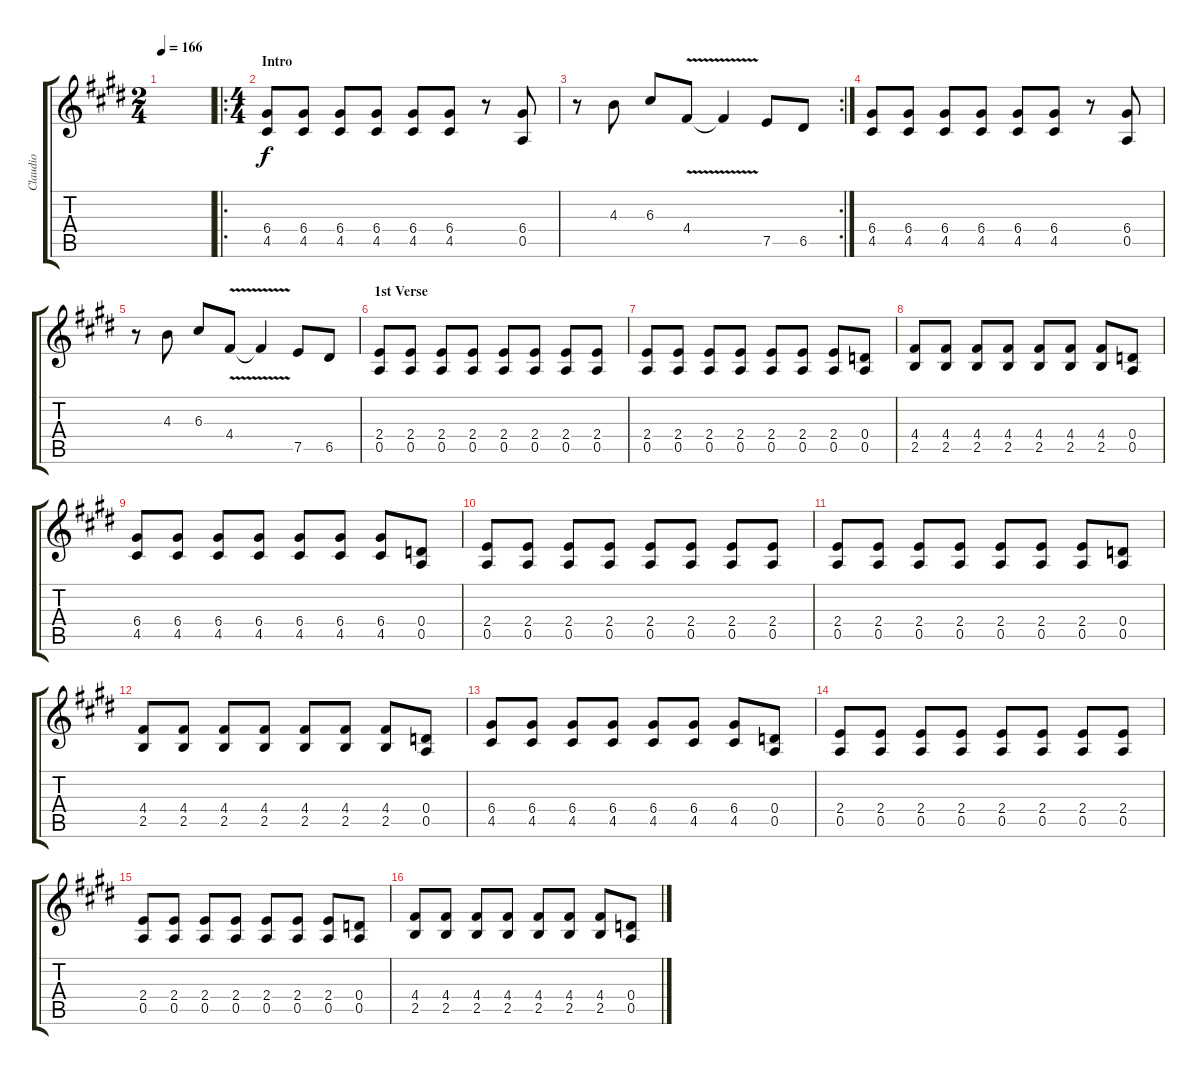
\track ("Claudio" "Claudio") {instrument overdrivenguitar}
\staff {score tabs}
\tuning (E4 B3 G3 D3 A2 E2) {hide}
\ts (2 4)
\tempo 166
\clef g2
\ks e
|
\ro
\ts (4 4)
\section ("" "Intro")
(6.4 4.5).8 (6.4 4.5).8 (6.4 4.5).8 (6.4 4.5).8 (6.4 4.5).8 (6.4 4.5).8 r.8 (6.4 0.5).8 |
\rc 2
r.8 4.3.8 6.3.8 4.4{v}.8 4.4{t}.4 7.5.8 6.5.8 |
(6.4 4.5).8 (6.4 4.5).8 (6.4 4.5).8 (6.4 4.5).8 (6.4 4.5).8 (6.4 4.5).8 r.8 (6.4 0.5).8 |
r.8 4.3.8 6.3.8 4.4{v}.8 4.4{t}.4 7.5.8 6.5.8 |
\section ("" "1st Verse")
(2.4 0.5).8 (2.4 0.5).8 (2.4 0.5).8 (2.4 0.5).8 (2.4 0.5).8 (2.4 0.5).8 (2.4 0.5).8 (2.4 0.5).8 |
(2.4 0.5).8 (2.4 0.5).8 (2.4 0.5).8 (2.4 0.5).8 (2.4 0.5).8 (2.4 0.5).8 (2.4 0.5).8 (0.4 0.5).8 |
(4.4 2.5).8 (4.4 2.5).8 (4.4 2.5).8 (4.4 2.5).8 (4.4 2.5).8 (4.4 2.5).8 (4.4 2.5).8 (0.4 0.5).8 |
(6.4 4.5).8 (6.4 4.5).8 (6.4 4.5).8 (6.4 4.5).8 (6.4 4.5).8 (6.4 4.5).8 (6.4 4.5).8 (0.4 0.5).8 |
(2.4 0.5).8 (2.4 0.5).8 (2.4 0.5).8 (2.4 0.5).8 (2.4 0.5).8 (2.4 0.5).8 (2.4 0.5).8 (2.4 0.5).8 |
(2.4 0.5).8 (2.4 0.5).8 (2.4 0.5).8 (2.4 0.5).8 (2.4 0.5).8 (2.4 0.5).8 (2.4 0.5).8 (0.4 0.5).8 |
(4.4 2.5).8 (4.4 2.5).8 (4.4 2.5).8 (4.4 2.5).8 (4.4 2.5).8 (4.4 2.5).8 (4.4 2.5).8 (0.4 0.5).8 |
(6.4 4.5).8 (6.4 4.5).8 (6.4 4.5).8 (6.4 4.5).8 (6.4 4.5).8 (6.4 4.5).8 (6.4 4.5).8 (0.4 0.5).8 |
(2.4 0.5).8 (2.4 0.5).8 (2.4 0.5).8 (2.4 0.5).8 (2.4 0.5).8 (2.4 0.5).8 (2.4 0.5).8 (2.4 0.5).8 |
(2.4 0.5).8 (2.4 0.5).8 (2.4 0.5).8 (2.4 0.5).8 (2.4 0.5).8 (2.4 0.5).8 (2.4 0.5).8 (0.4 0.5).8 |
(4.4 2.5).8 (4.4 2.5).8 (4.4 2.5).8 (4.4 2.5).8 (4.4 2.5).8 (4.4 2.5).8 (4.4 2.5).8 (0.4 0.5).8
